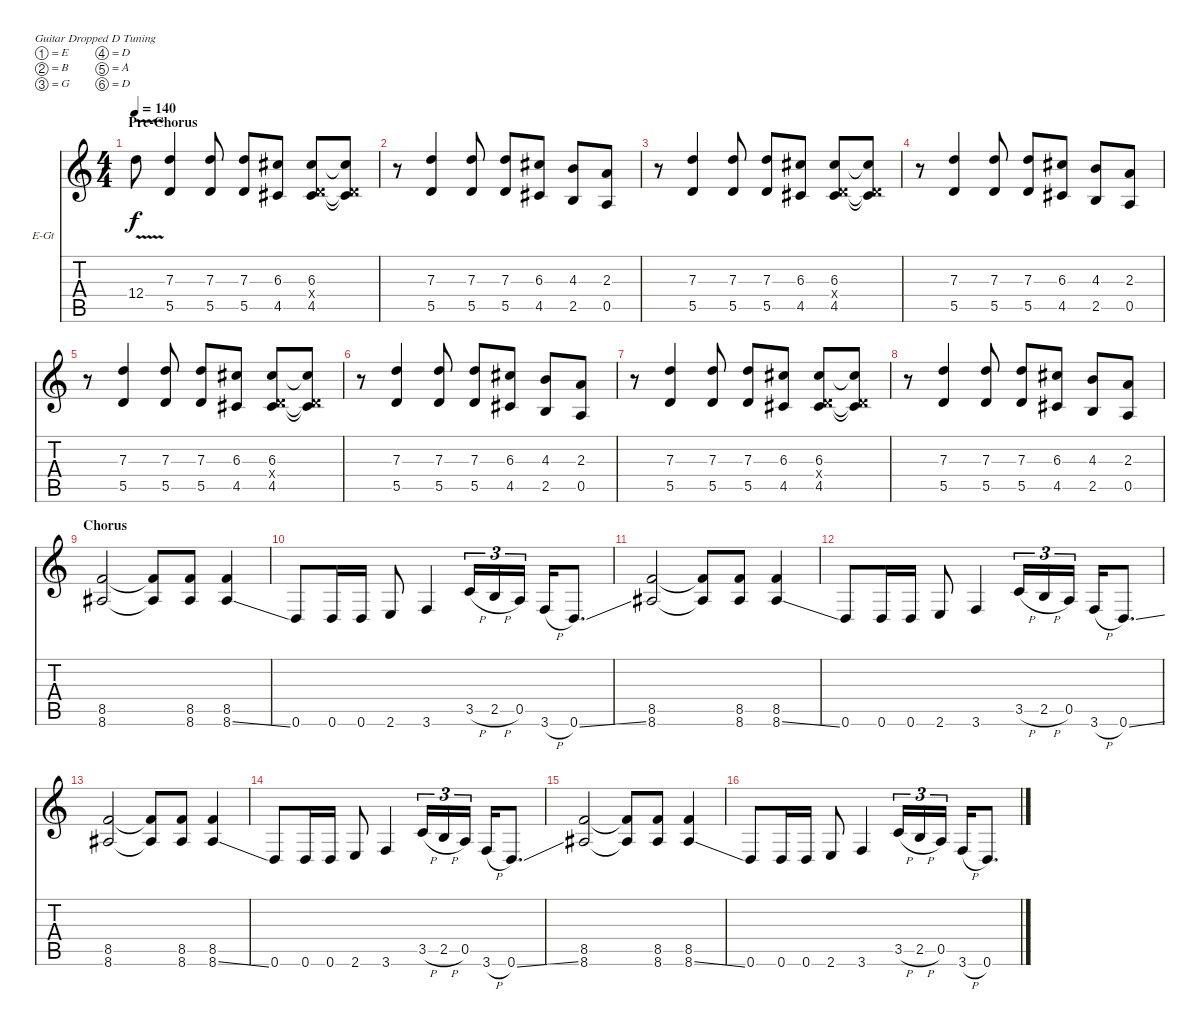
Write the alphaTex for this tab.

\defaultSystemsLayout 4
\bracketExtendMode nobrackets
\firstSystemTrackNameOrientation horizontal
\otherSystemsTrackNameOrientation horizontal
\track ("Mike McCready (Drop D)" "E-Gt") {instrument overdrivenguitar}
\staff {score tabs}
\tuning (E4 B3 G3 D3 A2 D2)
\ts (4 4)
\section ("" "Pre-Chorus")
\tempo 140
\clef g2
\ks c
12.4{v t}.8{dy f} (7.3 5.5).4 (7.3 5.5).8 (7.3 5.5).8 (6.3 4.5).8 (6.3 0.4{x} 4.5).8 (6.3{t} 0.4{x t} 4.5{t}).8 |
r.8 (7.3 5.5).4 (7.3 5.5).8 (7.3 5.5).8 (6.3 4.5).8 (4.3 2.5).8 (2.3 0.5).8 |
r.8 (7.3 5.5).4 (7.3 5.5).8 (7.3 5.5).8 (6.3 4.5).8 (6.3 0.4{x} 4.5).8 (6.3{t} 0.4{x t} 4.5{t}).8 |
r.8 (7.3 5.5).4 (7.3 5.5).8 (7.3 5.5).8 (6.3 4.5).8 (4.3 2.5).8 (2.3 0.5).8 |
r.8 (7.3 5.5).4 (7.3 5.5).8 (7.3 5.5).8 (6.3 4.5).8 (6.3 0.4{x} 4.5).8 (6.3{t} 0.4{x t} 4.5{t}).8 |
r.8 (7.3 5.5).4 (7.3 5.5).8 (7.3 5.5).8 (6.3 4.5).8 (4.3 2.5).8 (2.3 0.5).8 |
r.8 (7.3 5.5).4 (7.3 5.5).8 (7.3 5.5).8 (6.3 4.5).8 (6.3 0.4{x} 4.5).8 (6.3{t} 0.4{x t} 4.5{t}).8 |
r.8 (7.3 5.5).4 (7.3 5.5).8 (7.3 5.5).8 (6.3 4.5).8 (4.3 2.5).8 (2.3 0.5).8 |
\section ("" "Chorus")
(8.5 8.6).2 (8.5{t} 8.6{t}).8 (8.5 8.6).8 (8.5 8.6{ss}).4 |
0.6.8 0.6.16 0.6.16 2.6.8 3.6.4 3.5{h}.16{tu (3 2)} 2.5{h}.16{tu (3 2)} 0.5.16{tu (3 2)} 3.6{h}.16 0.6{ss}.8{d} |
(8.5 8.6).2 (8.5{t} 8.6{t}).8 (8.5 8.6).8 (8.5 8.6{ss}).4 |
0.6.8 0.6.16 0.6.16 2.6.8 3.6.4 3.5{h}.16{tu (3 2)} 2.5{h}.16{tu (3 2)} 0.5.16{tu (3 2)} 3.6{h}.16 0.6{ss}.8{d} |
(8.5 8.6).2 (8.5{t} 8.6{t}).8 (8.5 8.6).8 (8.5 8.6{ss}).4 |
0.6.8 0.6.16 0.6.16 2.6.8 3.6.4 3.5{h}.16{tu (3 2)} 2.5{h}.16{tu (3 2)} 0.5.16{tu (3 2)} 3.6{h}.16 0.6{ss}.8{d} |
(8.5 8.6).2 (8.5{t} 8.6{t}).8 (8.5 8.6).8 (8.5 8.6{ss}).4 |
0.6.8 0.6.16 0.6.16 2.6.8 3.6.4 3.5{h}.16{tu (3 2)} 2.5{h}.16{tu (3 2)} 0.5.16{tu (3 2)} 3.6{h}.16 0.6{ss}.8{d}
